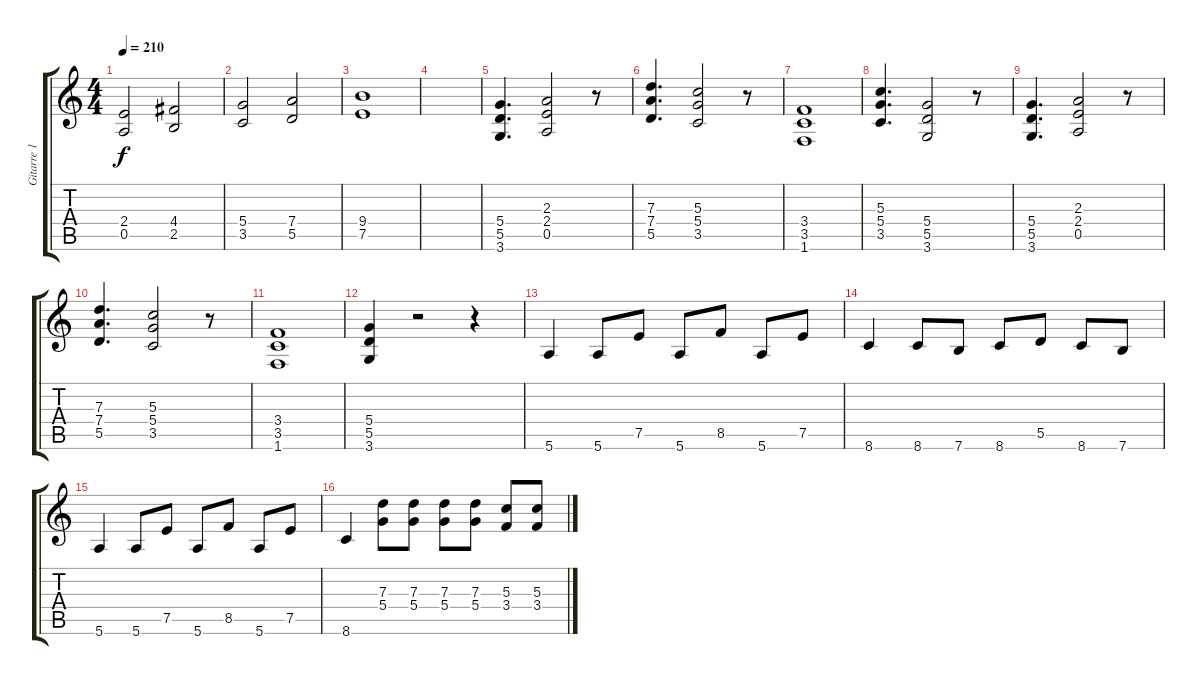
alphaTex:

\track ("Gitarre 1" "Gitarre 1") {instrument overdrivenguitar}
\staff {score tabs}
\tuning (E4 B3 G3 D3 A2 E2) {hide}
\ts (4 4)
\tempo 210
\clef g2
\ks c
(2.4 0.5).2{dy f} (4.4 2.5).2 |
(5.4 3.5).2 (7.4 5.5).2 |
(9.4 7.5).1 |
|
(5.4 5.5 3.6).4{d} (2.3 2.4 0.5).2 r.8 |
(7.3 7.4 5.5).4{d} (5.3 5.4 3.5).2 r.8 |
(3.4 3.5 1.6).1 |
(5.3 5.4 3.5).4{d} (5.4 5.5 3.6).2 r.8 |
(5.4 5.5 3.6).4{d} (2.3 2.4 0.5).2 r.8 |
(7.3 7.4 5.5).4{d} (5.3 5.4 3.5).2 r.8 |
(3.4 3.5 1.6).1 |
(5.4 5.5 3.6).4 r.2 r.4 |
5.6.4 5.6.8 7.5.8 5.6.8 8.5.8 5.6.8 7.5.8 |
8.6.4 8.6.8 7.6.8 8.6.8 5.5.8 8.6.8 7.6.8 |
5.6.4 5.6.8 7.5.8 5.6.8 8.5.8 5.6.8 7.5.8 |
8.6.4 (7.3 5.4).8 (7.3 5.4).8 (7.3 5.4).8 (7.3 5.4).8 (5.3 3.4).8 (5.3 3.4).8
